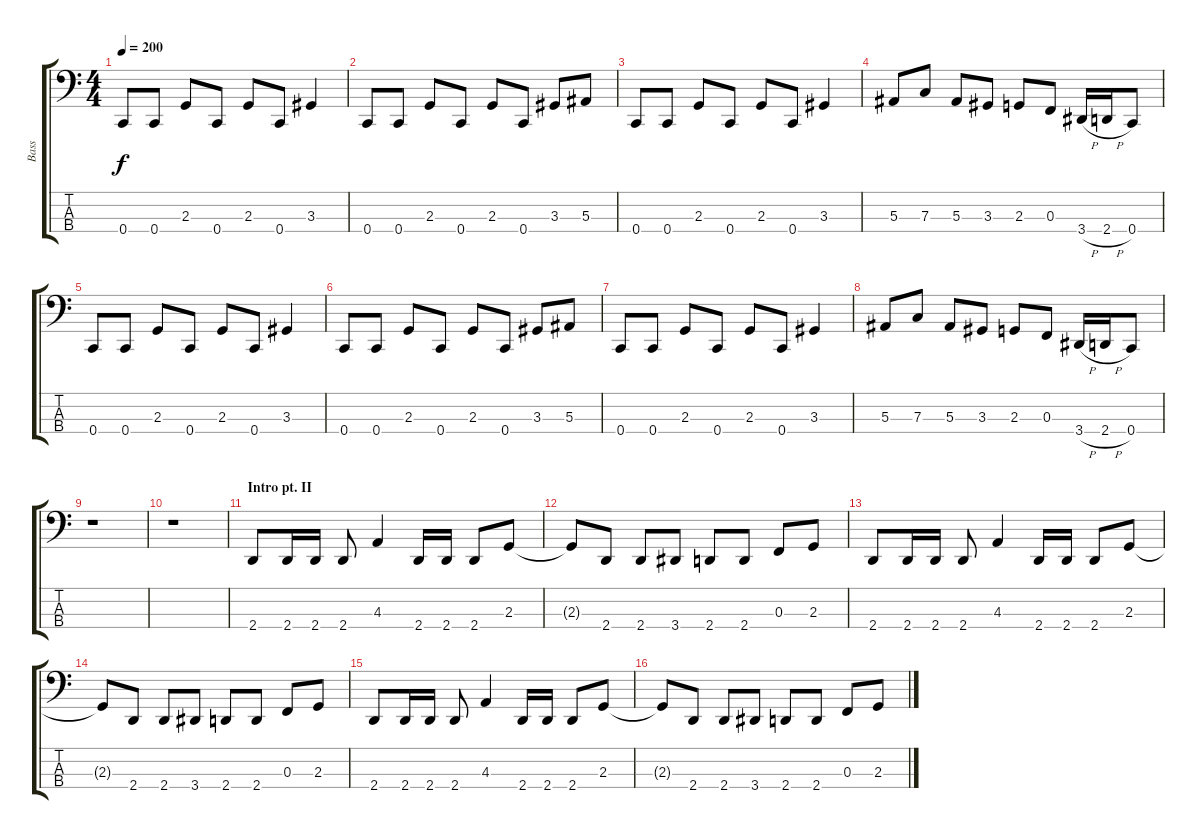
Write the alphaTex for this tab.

\track ("Bass" "Bass") {instrument slapbass1}
\staff {score tabs}
\tuning (Eb2 Bb1 F1 C1) {hide}
\ts (4 4)
\tempo 200
\clef f4
\ks c
0.4.8{dy f} 0.4.8 2.3.8 0.4.8 2.3.8 0.4.8 3.3.4 |
0.4.8 0.4.8 2.3.8 0.4.8 2.3.8 0.4.8 3.3.8 5.3.8 |
0.4.8 0.4.8 2.3.8 0.4.8 2.3.8 0.4.8 3.3.4 |
5.3.8 7.3.8 5.3.8 3.3.8 2.3.8 0.3.8 3.4{h}.16 2.4{h}.16 0.4.8 |
0.4.8 0.4.8 2.3.8 0.4.8 2.3.8 0.4.8 3.3.4 |
0.4.8 0.4.8 2.3.8 0.4.8 2.3.8 0.4.8 3.3.8 5.3.8 |
0.4.8 0.4.8 2.3.8 0.4.8 2.3.8 0.4.8 3.3.4 |
5.3.8 7.3.8 5.3.8 3.3.8 2.3.8 0.3.8 3.4{h}.16 2.4{h}.16 0.4.8 |
r.1 |
r.1 |
\section ("" "Intro pt. II")
2.4.8 2.4.16 2.4.16 2.4.8 4.3.4 2.4.16 2.4.16 2.4.8 2.3.8 |
2.3{t}.8 2.4.8 2.4.8 3.4.8 2.4.8 2.4.8 0.3.8 2.3.8 |
2.4.8 2.4.16 2.4.16 2.4.8 4.3.4 2.4.16 2.4.16 2.4.8 2.3.8 |
2.3{t}.8 2.4.8 2.4.8 3.4.8 2.4.8 2.4.8 0.3.8 2.3.8 |
2.4.8 2.4.16 2.4.16 2.4.8 4.3.4 2.4.16 2.4.16 2.4.8 2.3.8 |
2.3{t}.8 2.4.8 2.4.8 3.4.8 2.4.8 2.4.8 0.3.8 2.3.8
